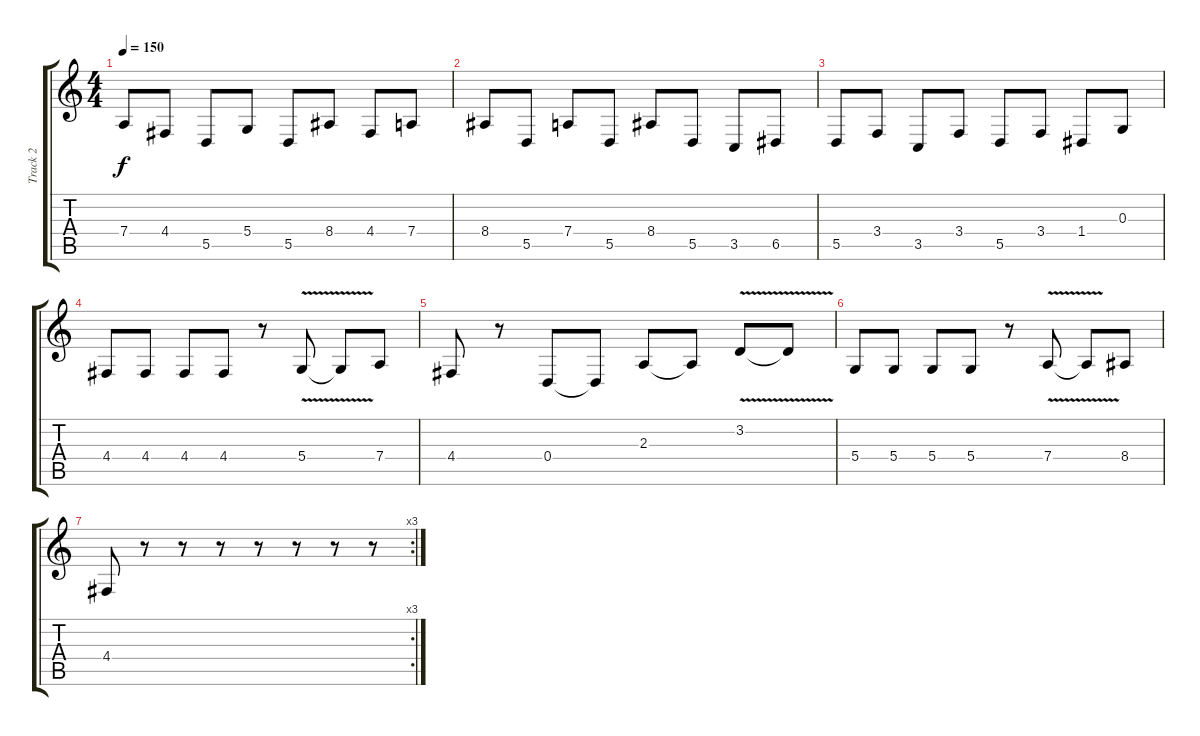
\track ("Track 2" "Track 2") {instrument lead5charang}
\staff {score tabs}
\tuning (E4 B3 G3 D3 A2 E2) {hide}
\ts (4 4)
\tempo 150
\clef g2
\ks c
7.4.8{dy f} 4.4.8 5.5.8 5.4.8 5.5.8 8.4.8 4.4.8 7.4.8 |
8.4.8 5.5.8 7.4.8 5.5.8 8.4.8 5.5.8 3.5.8 6.5.8 |
5.5.8 3.4.8 3.5.8 3.4.8 5.5.8 3.4.8 1.4.8 0.3.8 |
4.4.8 4.4.8 4.4.8 4.4.8 r.8 5.4{v}.8 5.4{t}.8 7.4.8 |
4.4.8 r.8 0.4.8 0.4{t}.8 2.3.8 2.3{t}.8 3.2{v}.8 3.2{t}.8 |
5.4.8 5.4.8 5.4.8 5.4.8 r.8 7.4{v}.8 7.4{t}.8 8.4.8 |
\rc 3
4.4.8 r.8 r.8 r.8 r.8 r.8 r.8 r.8
